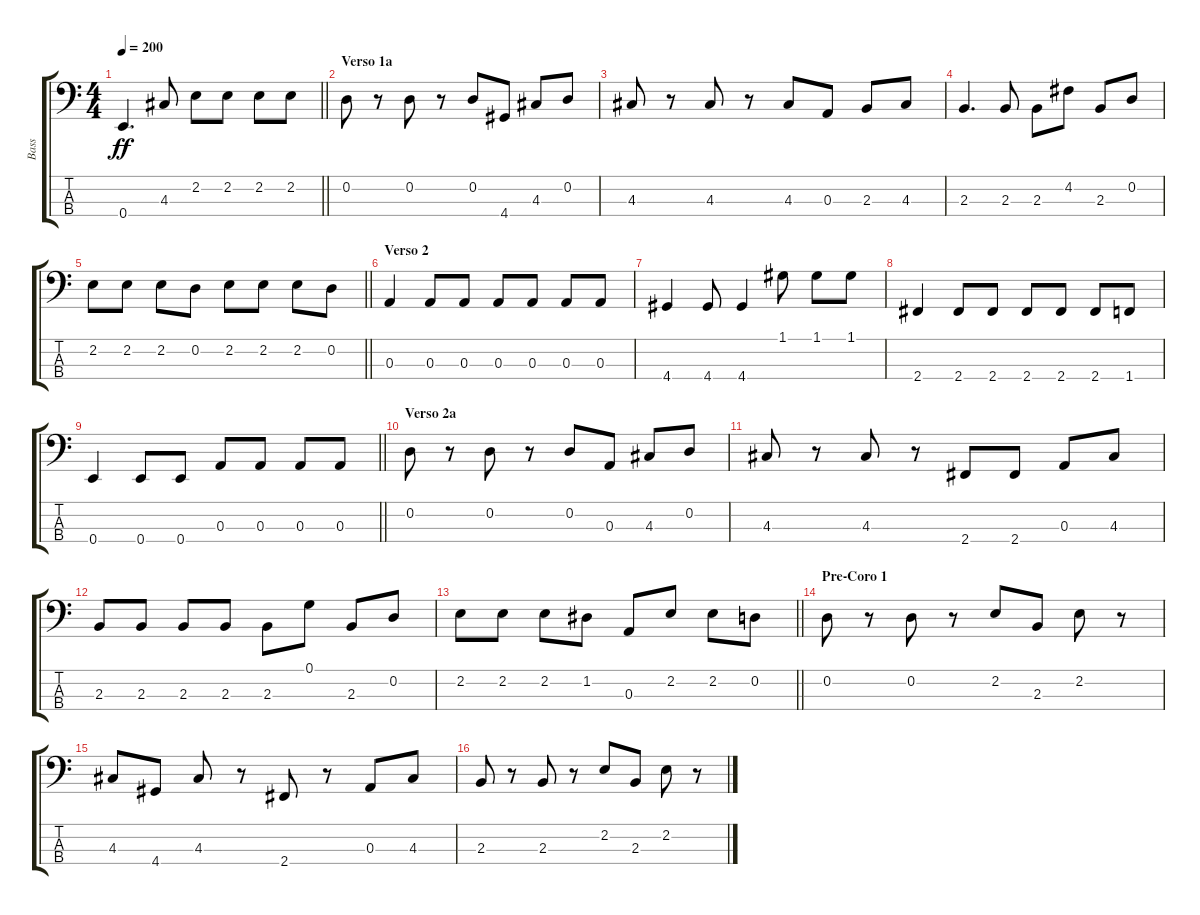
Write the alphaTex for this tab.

\track ("Bass" "Bass") {instrument electricbasspick}
\staff {score tabs}
\tuning (G2 D2 A1 E1) {hide}
\ts (4 4)
\tempo 200
\clef f4
\barLineRight lightlight
\ks c
0.4.4{d dy ff} 4.3.8 2.2.8 2.2.8 2.2.8 2.2.8 |
\section ("" "Verso 1a")
0.2.8 r.8 0.2.8 r.8 0.2.8 4.4.8 4.3.8 0.2.8 |
4.3.8 r.8 4.3.8 r.8 4.3.8 0.3.8 2.3.8 4.3.8 |
2.3.4{d} 2.3.8 2.3.8 4.2.8 2.3.8 0.2.8 |
\barLineRight lightlight
2.2.8 2.2.8 2.2.8 0.2.8 2.2.8 2.2.8 2.2.8 0.2.8 |
\section ("" "Verso 2")
0.3.4 0.3.8 0.3.8 0.3.8 0.3.8 0.3.8 0.3.8 |
4.4.4 4.4.8 4.4.4 1.1.8 1.1.8 1.1.8 |
2.4.4 2.4.8 2.4.8 2.4.8 2.4.8 2.4.8 1.4.8 |
\barLineRight lightlight
0.4.4 0.4.8 0.4.8 0.3.8 0.3.8 0.3.8 0.3.8 |
\section ("" "Verso 2a")
0.2.8 r.8 0.2.8 r.8 0.2.8 0.3.8 4.3.8 0.2.8 |
4.3.8 r.8 4.3.8 r.8 2.4.8 2.4.8 0.3.8 4.3.8 |
2.3.8 2.3.8 2.3.8 2.3.8 2.3.8 0.1.8 2.3.8 0.2.8 |
\barLineRight lightlight
2.2.8 2.2.8 2.2.8 1.2.8 0.3.8 2.2.8 2.2.8 0.2.8 |
\section ("" "Pre-Coro 1")
0.2.8 r.8 0.2.8 r.8 2.2.8 2.3.8 2.2.8 r.8 |
4.3.8 4.4.8 4.3.8 r.8 2.4.8 r.8 0.3.8 4.3.8 |
2.3.8 r.8 2.3.8 r.8 2.2.8 2.3.8 2.2.8 r.8
